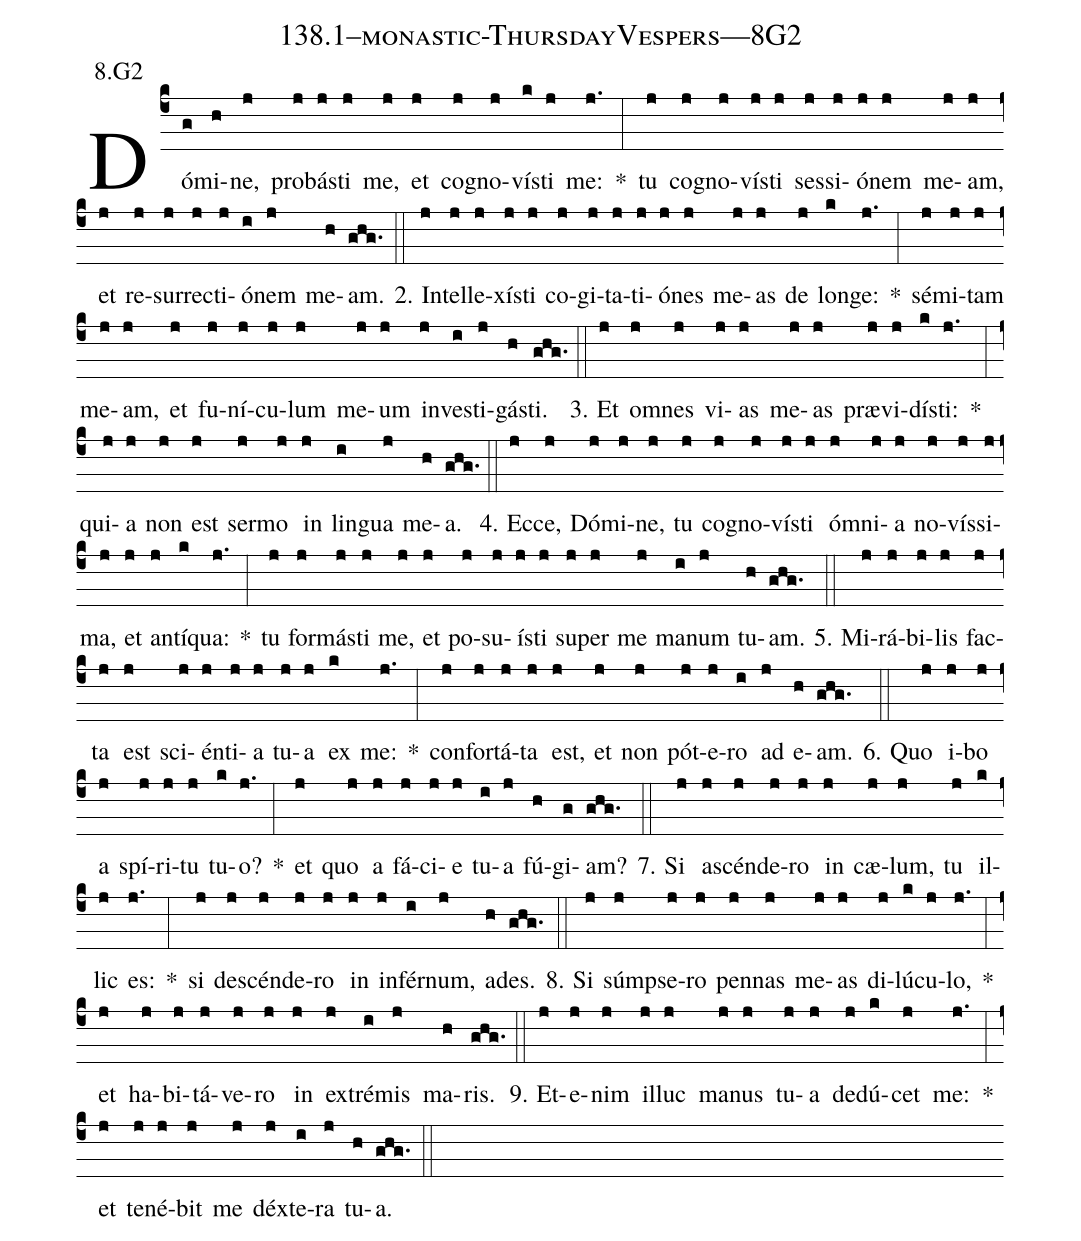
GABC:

name: 138.1--monastic-ThursdayVespers---8G2;
annotation: 8.G2;
%%
(c4)Dó(g)mi(h)ne,(j) pro(j)bás(j)ti(j) me,(j) et(j) co(j)gno(j)vís(k)ti(j) me:(j.) *(:) tu(j) co(j)gno(j)vís(j)ti(j) ses(j)si(j)ó(j)nem(j) me(j)am,(j) et(j) re(j)sur(j)rec(j)ti(j)ó(i)nem(j) me(h)am.(ghg.) (::)
2. In(j)tel(j)le(j)xís(j)ti(j) co(j)gi(j)ta(j)ti(j)ó(j)nes(j) me(j)as(j) de(j) lon(k)ge:(j.) *(:) sé(j)mi(j)tam(j) me(j)am,(j) et(j) fu(j)ní(j)cu(j)lum(j) me(j)um(j) in(j)ves(i)ti(j)gás(h)ti.(ghg.) (::)
3. Et(j) om(j)nes(j) vi(j)as(j) me(j)as(j) præ(j)vi(j)dís(k)ti:(j.) *(:) qui(j)a(j) non(j) est(j) ser(j)mo(j) in(j) lin(i)gua(j) me(h)a.(ghg.) (::)
4. Ec(j)ce,(j) Dó(j)mi(j)ne,(j) tu(j) co(j)gno(j)vís(j)ti(j) óm(j)ni(j)a(j) no(j)vís(j)si(j)ma,(j) et(j) an(j)tí(k)qua:(j.) *(:) tu(j) for(j)más(j)ti(j) me,(j) et(j) po(j)su(j)ís(j)ti(j) su(j)per(j) me(j) ma(i)num(j) tu(h)am.(ghg.) (::)
5. Mi(j)rá(j)bi(j)lis(j) fac(j)ta(j) est(j) sci(j)én(j)ti(j)a(j) tu(j)a(j) ex(k) me:(j.) *(:) con(j)for(j)tá(j)ta(j) est,(j) et(j) non(j) pót(j)e(j)ro(i) ad(j) e(h)am.(ghg.) (::)
6. Quo(j) i(j)bo(j) a(j) spí(j)ri(j)tu(j) tu(k)o?(j.) *(:) et(j) quo(j) a(j) fá(j)ci(j)e(j) tu(i)a(j) fú(h)gi(g)am?(ghg.) (::)
7. Si(j) a(j)scén(j)de(j)ro(j) in(j) cæ(j)lum,(j) tu(j) il(k)lic(j) es:(j.) *(:) si(j) de(j)scén(j)de(j)ro(j) in(j) in(j)fér(i)num,(j) ad(h)es.(ghg.) (::)
8. Si(j) súmp(j)se(j)ro(j) pen(j)nas(j) me(j)as(j) di(j)lú(k)cu(j)lo,(j.) *(:) et(j) ha(j)bi(j)tá(j)ve(j)ro(j) in(j) ex(j)tré(i)mis(j) ma(h)ris.(ghg.) (::)
9. Et(j)e(j)nim(j) il(j)luc(j) ma(j)nus(j) tu(j)a(j) de(j)dú(k)cet(j) me:(j.) *(:) et(j) te(j)né(j)bit(j) me(j) déx(j)te(i)ra(j) tu(h)a.(ghg.) (::)
